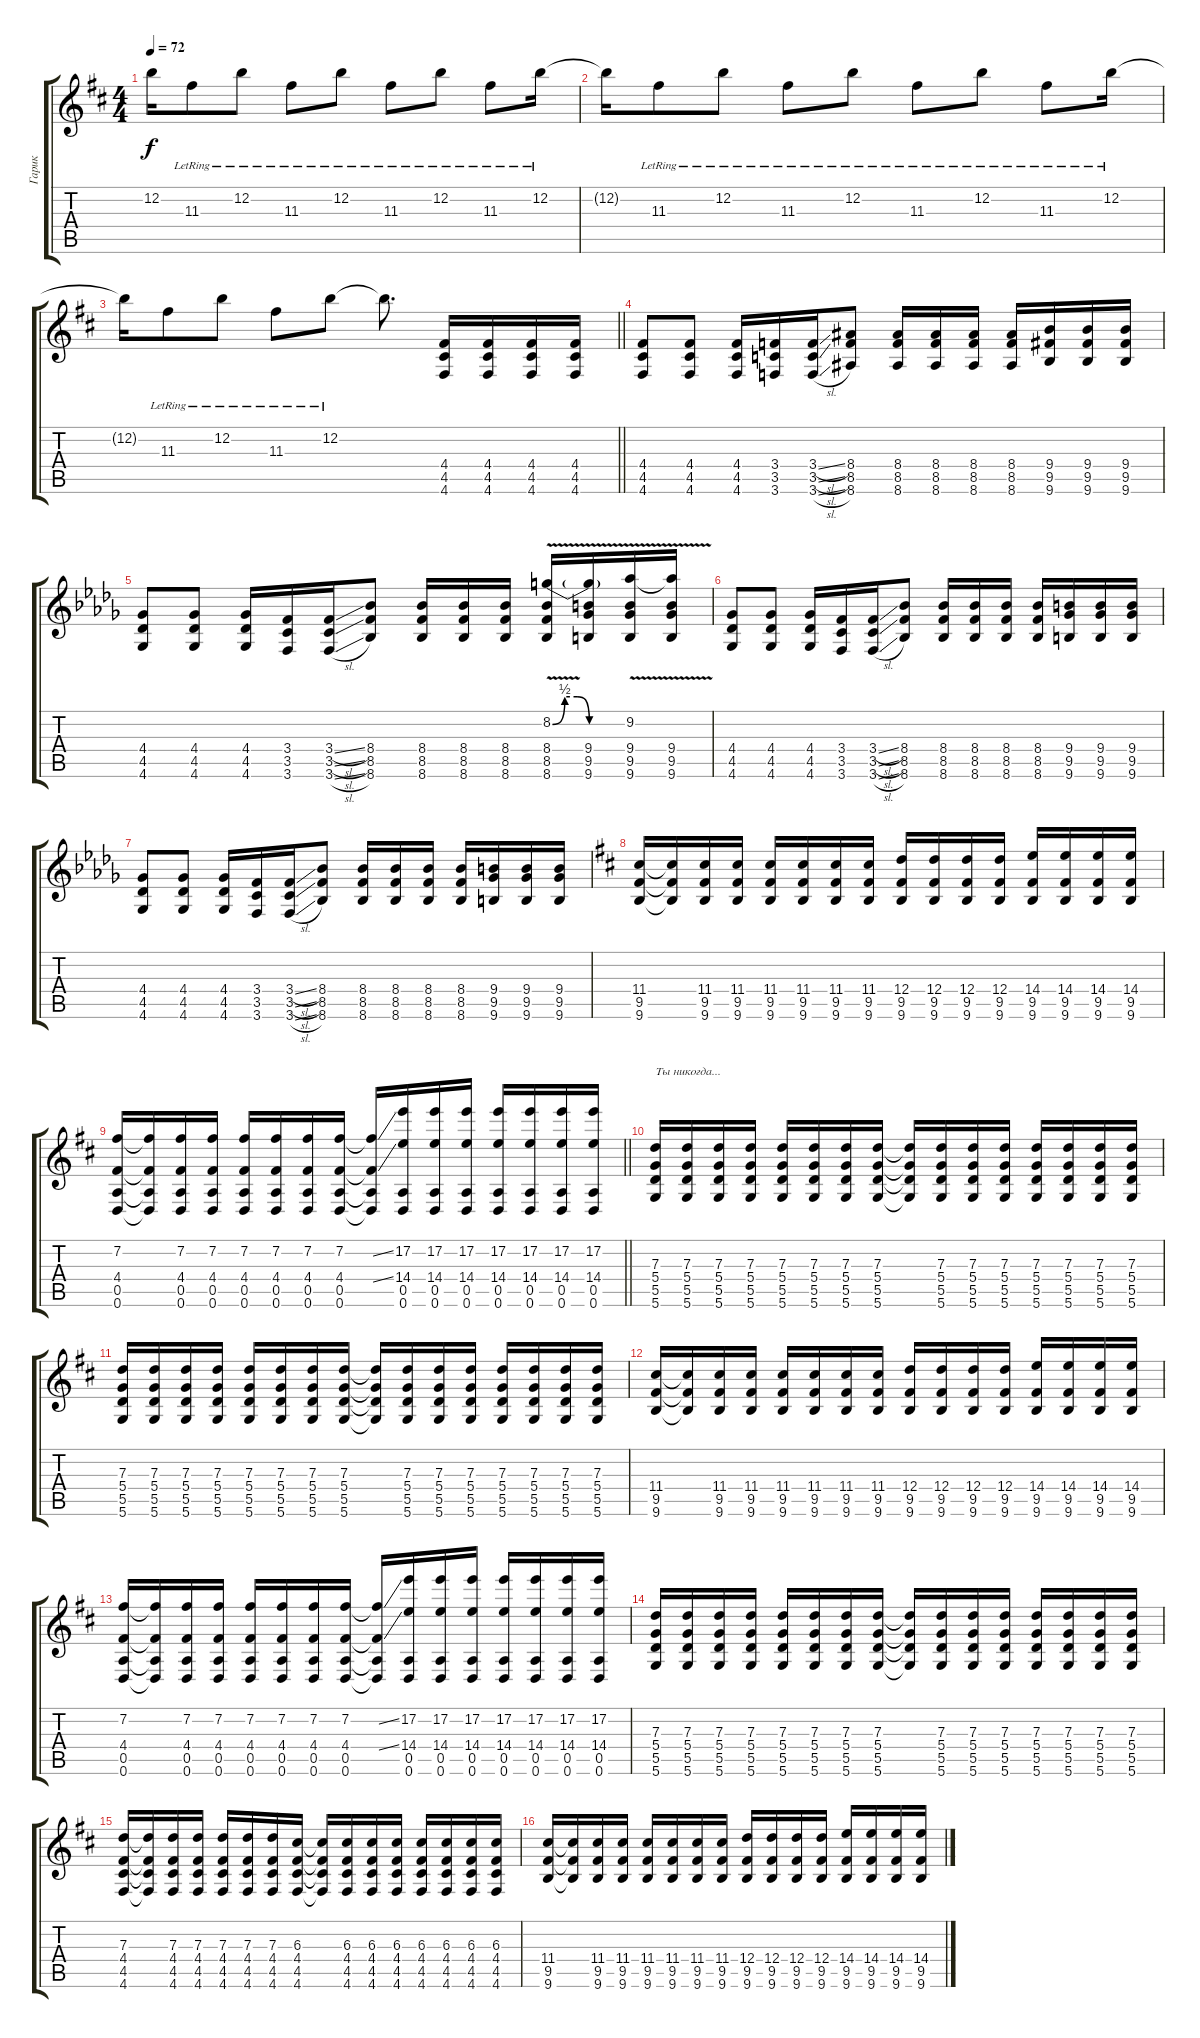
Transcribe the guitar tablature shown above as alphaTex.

\track ("Гарик" "Гарик") {instrument electricguitarjazz}
\staff {score tabs}
\tuning (E4 B3 G3 D3 A2 D2) {hide}
\ts (4 4)
\tempo 72
\clef g2
\ks bminor
12.2{t}.16{dy f} 11.3{lr}.8 12.2{lr}.8 11.3{lr}.8 12.2{lr}.8 11.3{lr}.8 12.2{lr}.8 11.3{lr}.8 12.2{lr}.16 |
12.2{t}.16 11.3{lr}.8 12.2{lr}.8 11.3{lr}.8 12.2{lr}.8 11.3{lr}.8 12.2{lr}.8 11.3{lr}.8 12.2{lr}.16 |
\barLineRight lightlight
12.2{t}.16 11.3{lr}.8 12.2{lr}.8 11.3{lr}.8 12.2{lr}.8 12.2{t}.8{d} (4.4 4.5 4.6).16{volume 16 instrument distortionguitar} (4.4 4.5 4.6).16 (4.4 4.5 4.6).16 (4.4 4.5 4.6).16 |
(4.4 4.5 4.6).8 (4.4 4.5 4.6).8 (4.4 4.5 4.6).16 (3.4 3.5 3.6).16 (3.4{sl} 3.5{sl} 3.6{sl}).16 (8.4 8.5 8.6).8 (8.4 8.5 8.6).16 (8.4 8.5 8.6).16 (8.4 8.5 8.6).16 (8.4 8.5 8.6).16 (9.4 9.5 9.6).16 (9.4 9.5 9.6).16 (9.4 9.5 9.6).16 |
\ks bbminor
(4.4 4.5 4.6).8 (4.4 4.5 4.6).8 (4.4 4.5 4.6).16 (3.4 3.5 3.6).16 (3.4{sl} 3.5{sl} 3.6{sl}).16 (8.4 8.5 8.6).8 (8.4 8.5 8.6).16 (8.4 8.5 8.6).16 (8.4 8.5 8.6).16 (8.2{be (custom 0 0 10 2 20 2 30 0 60 0) v} 8.4 8.5 8.6).16 (8.2{t} 9.4 9.5 9.6).16 (9.2{v} 9.4 9.5 9.6).16 (9.2{t} 9.4 9.5 9.6).16 |
(4.4 4.5 4.6).8 (4.4 4.5 4.6).8 (4.4 4.5 4.6).16 (3.4 3.5 3.6).16 (3.4{sl} 3.5{sl} 3.6{sl}).16 (8.4 8.5 8.6).8 (8.4 8.5 8.6).16 (8.4 8.5 8.6).16 (8.4 8.5 8.6).16 (8.4 8.5 8.6).16 (9.4 9.5 9.6).16 (9.4 9.5 9.6).16 (9.4 9.5 9.6).16 |
(4.4 4.5 4.6).8 (4.4 4.5 4.6).8 (4.4 4.5 4.6).16 (3.4 3.5 3.6).16 (3.4{sl} 3.5{sl} 3.6{sl}).16 (8.4 8.5 8.6).8 (8.4 8.5 8.6).16 (8.4 8.5 8.6).16 (8.4 8.5 8.6).16 (8.4 8.5 8.6).16 (9.4 9.5 9.6).16 (9.4 9.5 9.6).16 (9.4 9.5 9.6).16 |
\ks bminor
(11.4 9.5 9.6).16 (11.4{t} 9.5{t} 9.6{t}).16 (11.4 9.5 9.6).16 (11.4 9.5 9.6).16 (11.4 9.5 9.6).16 (11.4 9.5 9.6).16 (11.4 9.5 9.6).16 (11.4 9.5 9.6).16 (12.4 9.5 9.6).16 (12.4 9.5 9.6).16 (12.4 9.5 9.6).16 (12.4 9.5 9.6).16 (14.4 9.5 9.6).16 (14.4 9.5 9.6).16 (14.4 9.5 9.6).16 (14.4 9.5 9.6).16 |
\barLineRight lightlight
(7.2 4.4 0.5 0.6).16 (7.2{t} 4.4{t} 0.5{t} 0.6{t}).16 (7.2 4.4 0.5 0.6).16 (7.2 4.4 0.5 0.6).16 (7.2 4.4 0.5 0.6).16 (7.2 4.4 0.5 0.6).16 (7.2 4.4 0.5 0.6).16 (7.2 4.4 0.5 0.6).16 (7.2{ss t} 4.4{ss t} 0.5{t} 0.6{t}).16 (17.2 14.4 0.5 0.6).16 (17.2 14.4 0.5 0.6).16 (17.2 14.4 0.5 0.6).16 (17.2 14.4 0.5 0.6).16 (17.2 14.4 0.5 0.6).16 (17.2 14.4 0.5 0.6).16 (17.2 14.4 0.5 0.6).16 |
(7.3 5.4 5.5 5.6).16{txt "Ты никогда..."} (7.3 5.4 5.5 5.6).16 (7.3 5.4 5.5 5.6).16 (7.3 5.4 5.5 5.6).16 (7.3 5.4 5.5 5.6).16 (7.3 5.4 5.5 5.6).16 (7.3 5.4 5.5 5.6).16 (7.3 5.4 5.5 5.6).16 (7.3{t} 5.4{t} 5.5{t} 5.6{t}).16 (7.3 5.4 5.5 5.6).16 (7.3 5.4 5.5 5.6).16 (7.3 5.4 5.5 5.6).16 (7.3 5.4 5.5 5.6).16 (7.3 5.4 5.5 5.6).16 (7.3 5.4 5.5 5.6).16 (7.3 5.4 5.5 5.6).16 |
(7.3 5.4 5.5 5.6).16 (7.3 5.4 5.5 5.6).16 (7.3 5.4 5.5 5.6).16 (7.3 5.4 5.5 5.6).16 (7.3 5.4 5.5 5.6).16 (7.3 5.4 5.5 5.6).16 (7.3 5.4 5.5 5.6).16 (7.3 5.4 5.5 5.6).16 (7.3{t} 5.4{t} 5.5{t} 5.6{t}).16 (7.3 5.4 5.5 5.6).16 (7.3 5.4 5.5 5.6).16 (7.3 5.4 5.5 5.6).16 (7.3 5.4 5.5 5.6).16 (7.3 5.4 5.5 5.6).16 (7.3 5.4 5.5 5.6).16 (7.3 5.4 5.5 5.6).16 |
(11.4 9.5 9.6).16 (11.4{t} 9.5{t} 9.6{t}).16 (11.4 9.5 9.6).16 (11.4 9.5 9.6).16 (11.4 9.5 9.6).16 (11.4 9.5 9.6).16 (11.4 9.5 9.6).16 (11.4 9.5 9.6).16 (12.4 9.5 9.6).16 (12.4 9.5 9.6).16 (12.4 9.5 9.6).16 (12.4 9.5 9.6).16 (14.4 9.5 9.6).16 (14.4 9.5 9.6).16 (14.4 9.5 9.6).16 (14.4 9.5 9.6).16 |
(7.2 4.4 0.5 0.6).16 (7.2{t} 4.4{t} 0.5{t} 0.6{t}).16 (7.2 4.4 0.5 0.6).16 (7.2 4.4 0.5 0.6).16 (7.2 4.4 0.5 0.6).16 (7.2 4.4 0.5 0.6).16 (7.2 4.4 0.5 0.6).16 (7.2 4.4 0.5 0.6).16 (7.2{ss t} 4.4{ss t} 0.5{t} 0.6{t}).16 (17.2 14.4 0.5 0.6).16 (17.2 14.4 0.5 0.6).16 (17.2 14.4 0.5 0.6).16 (17.2 14.4 0.5 0.6).16 (17.2 14.4 0.5 0.6).16 (17.2 14.4 0.5 0.6).16 (17.2 14.4 0.5 0.6).16 |
(7.3 5.4 5.5 5.6).16 (7.3 5.4 5.5 5.6).16 (7.3 5.4 5.5 5.6).16 (7.3 5.4 5.5 5.6).16 (7.3 5.4 5.5 5.6).16 (7.3 5.4 5.5 5.6).16 (7.3 5.4 5.5 5.6).16 (7.3 5.4 5.5 5.6).16 (7.3{t} 5.4{t} 5.5{t} 5.6{t}).16 (7.3 5.4 5.5 5.6).16 (7.3 5.4 5.5 5.6).16 (7.3 5.4 5.5 5.6).16 (7.3 5.4 5.5 5.6).16 (7.3 5.4 5.5 5.6).16 (7.3 5.4 5.5 5.6).16 (7.3 5.4 5.5 5.6).16 |
(7.3 4.4 4.5 4.6).16 (7.3{t} 4.4{t} 4.5{t} 4.6{t}).16 (7.3 4.4 4.5 4.6).16 (7.3 4.4 4.5 4.6).16 (7.3 4.4 4.5 4.6).16 (7.3 4.4 4.5 4.6).16 (7.3 4.4 4.5 4.6).16 (6.3 4.4 4.5 4.6).16 (6.3{t} 4.4{t} 4.5{t} 4.6{t}).16 (6.3 4.4 4.5 4.6).16 (6.3 4.4 4.5 4.6).16 (6.3 4.4 4.5 4.6).16 (6.3 4.4 4.5 4.6).16 (6.3 4.4 4.5 4.6).16 (6.3 4.4 4.5 4.6).16 (6.3 4.4 4.5 4.6).16 |
(11.4 9.5 9.6).16 (11.4{t} 9.5{t} 9.6{t}).16 (11.4 9.5 9.6).16 (11.4 9.5 9.6).16 (11.4 9.5 9.6).16 (11.4 9.5 9.6).16 (11.4 9.5 9.6).16 (11.4 9.5 9.6).16 (12.4 9.5 9.6).16 (12.4 9.5 9.6).16 (12.4 9.5 9.6).16 (12.4 9.5 9.6).16 (14.4 9.5 9.6).16 (14.4 9.5 9.6).16 (14.4 9.5 9.6).16 (14.4 9.5 9.6).16
